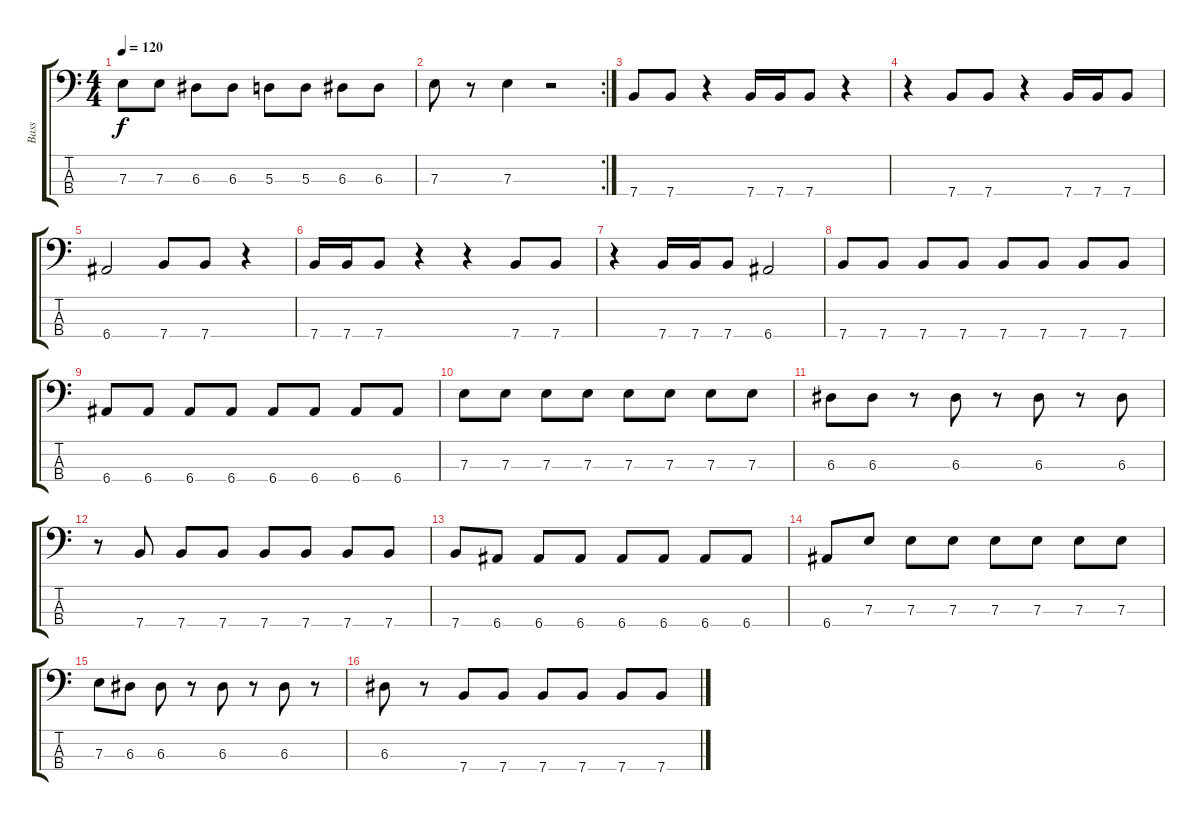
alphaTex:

\track ("Bass" "Bass") {instrument electricbassfinger}
\staff {score tabs}
\tuning (G2 D2 A1 E1) {hide}
\ts (4 4)
\tempo 120
\clef f4
\ks c
7.3.8{dy f} 7.3.8 6.3.8 6.3.8 5.3.8 5.3.8 6.3.8 6.3.8 |
\rc 2
7.3.8 r.8 7.3.4 r.2 |
7.4.8 7.4.8 r.4 7.4.16 7.4.16 7.4.8 r.4 |
r.4 7.4.8 7.4.8 r.4 7.4.16 7.4.16 7.4.8 |
6.4.2 7.4.8 7.4.8 r.4 |
7.4.16 7.4.16 7.4.8 r.4 r.4 7.4.8 7.4.8 |
r.4 7.4.16 7.4.16 7.4.8 6.4.2 |
7.4.8 7.4.8 7.4.8 7.4.8 7.4.8 7.4.8 7.4.8 7.4.8 |
6.4.8 6.4.8 6.4.8 6.4.8 6.4.8 6.4.8 6.4.8 6.4.8 |
7.3.8 7.3.8 7.3.8 7.3.8 7.3.8 7.3.8 7.3.8 7.3.8 |
6.3.8 6.3.8 r.8 6.3.8 r.8 6.3.8 r.8 6.3.8 |
r.8 7.4.8 7.4.8 7.4.8 7.4.8 7.4.8 7.4.8 7.4.8 |
7.4.8 6.4.8 6.4.8 6.4.8 6.4.8 6.4.8 6.4.8 6.4.8 |
6.4.8 7.3.8 7.3.8 7.3.8 7.3.8 7.3.8 7.3.8 7.3.8 |
7.3.8 6.3.8 6.3.8 r.8 6.3.8 r.8 6.3.8 r.8 |
6.3.8 r.8 7.4.8 7.4.8 7.4.8 7.4.8 7.4.8 7.4.8
